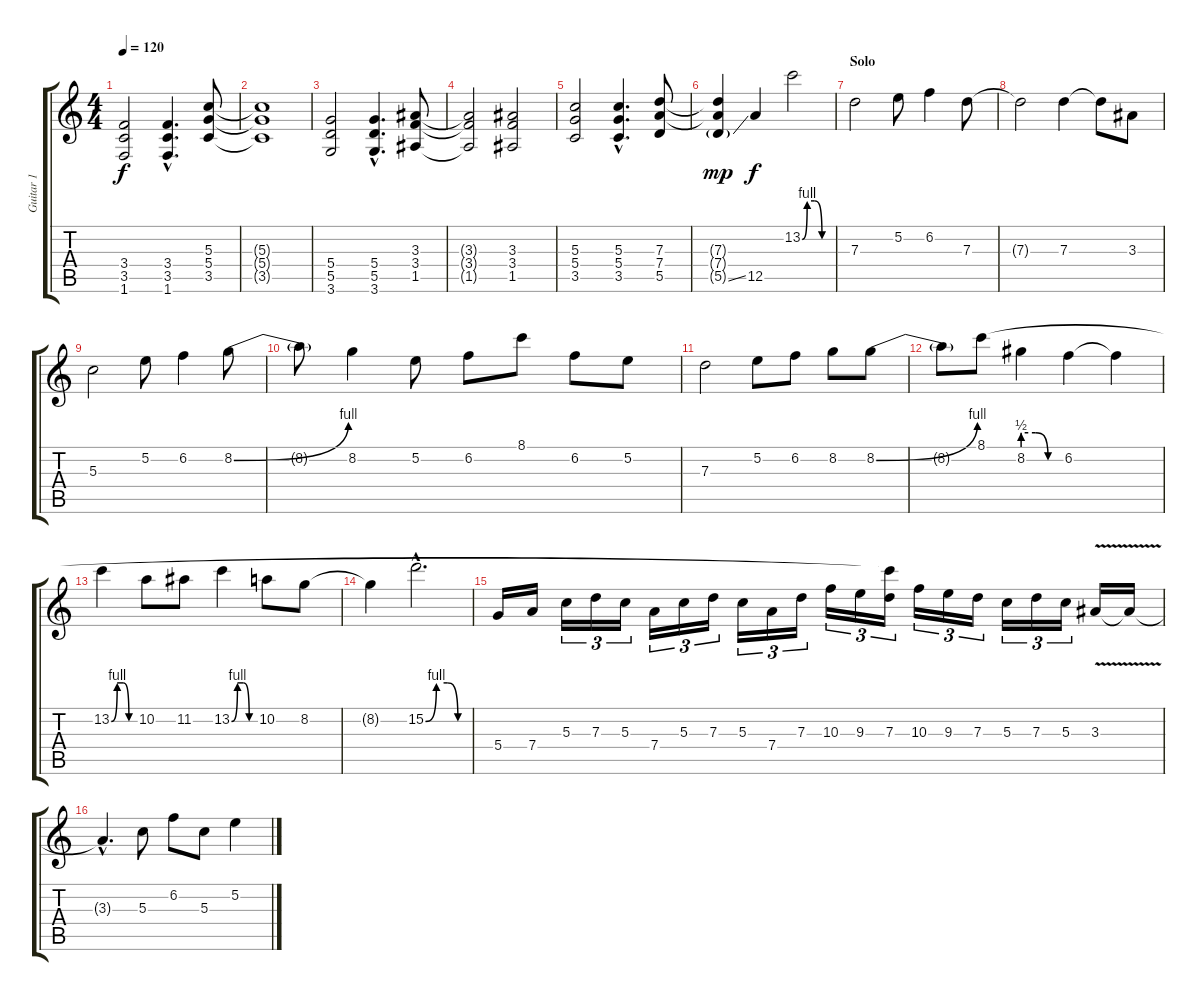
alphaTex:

\track ("Guitar 1" "Guitar 1") {instrument acousticguitarsteel}
\staff {score tabs}
\tuning (E4 B3 G3 D3 A2 E2) {hide}
\ts (4 4)
\tempo 120
\clef g2
\ks c
(3.4 3.5 1.6).2{dy f} (3.4{hac} 3.5{hac} 1.6{hac}).4{d} (5.3 5.4 3.5).8 |
(5.3{t} 5.4{t} 3.5{t}).1 |
(5.4 5.5 3.6).2 (5.4{hac} 5.5{hac} 3.6{hac}).4{d} (3.3 3.4 1.5).8 |
(3.3{t} 3.4{t} 1.5{t}).2 (3.3 3.4 1.5).2 |
(5.3 5.4 3.5).2{instrument distortionguitar} (5.3{hac} 5.4{hac} 3.5{hac}).4{d} (7.3 7.4 5.5).8 |
(7.3{t} 7.4{t} 5.5{ss g}).4{dy mp} 12.5.4{dy f} 13.2{be (custom 0 0 10 4 25 4 40 0 60 0)}.2 |
\section ("" "Solo")
7.3.2{instrument distortionguitar} 5.2.8 6.2.4 7.3.8 |
7.3{t}.2 7.3.4 7.3{t}.8 3.3.8 |
5.3.2{instrument distortionguitar} 5.2.8 6.2.4 8.2{be (bend 0 0 60 4)}.8 |
8.2{t}.8 8.2.4 5.2.8 6.2.8 8.1.8 6.2.8 5.2.8 |
7.3.2{instrument distortionguitar} 5.2.8 6.2.8 8.2.8 8.2{be (bend 0 0 60 4)}.8 |
8.2{t}.8 8.1.8 8.2{be (custom 0 2 20 2 40 0 60 0)}.4 6.2.4 6.2{t}.4 |
13.2{be (custom 0 0 15 4 30 4 45 0 60 0)}.4{instrument distortionguitar} 10.2.8 11.2.8 13.2{be (custom 0 0 15 4 30 4 45 0 60 0)}.4 10.2.8 8.2.8 |
8.2{t}.4 15.2{be (custom 0 0 15 4 30 4 45 0 60 0) hac}.2{d} |
5.4.16{instrument distortionguitar} 7.4.16 5.3.16{tu (3 2)} 7.3.16{tu (3 2)} 5.3.16{tu (3 2)} 7.4.16{tu (3 2)} 5.3.16{tu (3 2)} 7.3.16{tu (3 2)} 5.3.16{tu (3 2)} 7.4.16{tu (3 2)} 7.3.16{tu (3 2)} 10.3.16{tu (3 2)} 9.3.16{tu (3 2)} (8.1{t} 7.3).16{tu (3 2)} 10.3.16{tu (3 2)} 9.3.16{tu (3 2)} 7.3.16{tu (3 2)} 5.3.16{tu (3 2)} 7.3.16{tu (3 2)} 5.3.16{tu (3 2)} 3.3{v}.16 3.3{t}.16 |
3.3{hac t}.4{d instrument distortionguitar} 5.3.8 6.2.8 5.3.8 5.2.4
